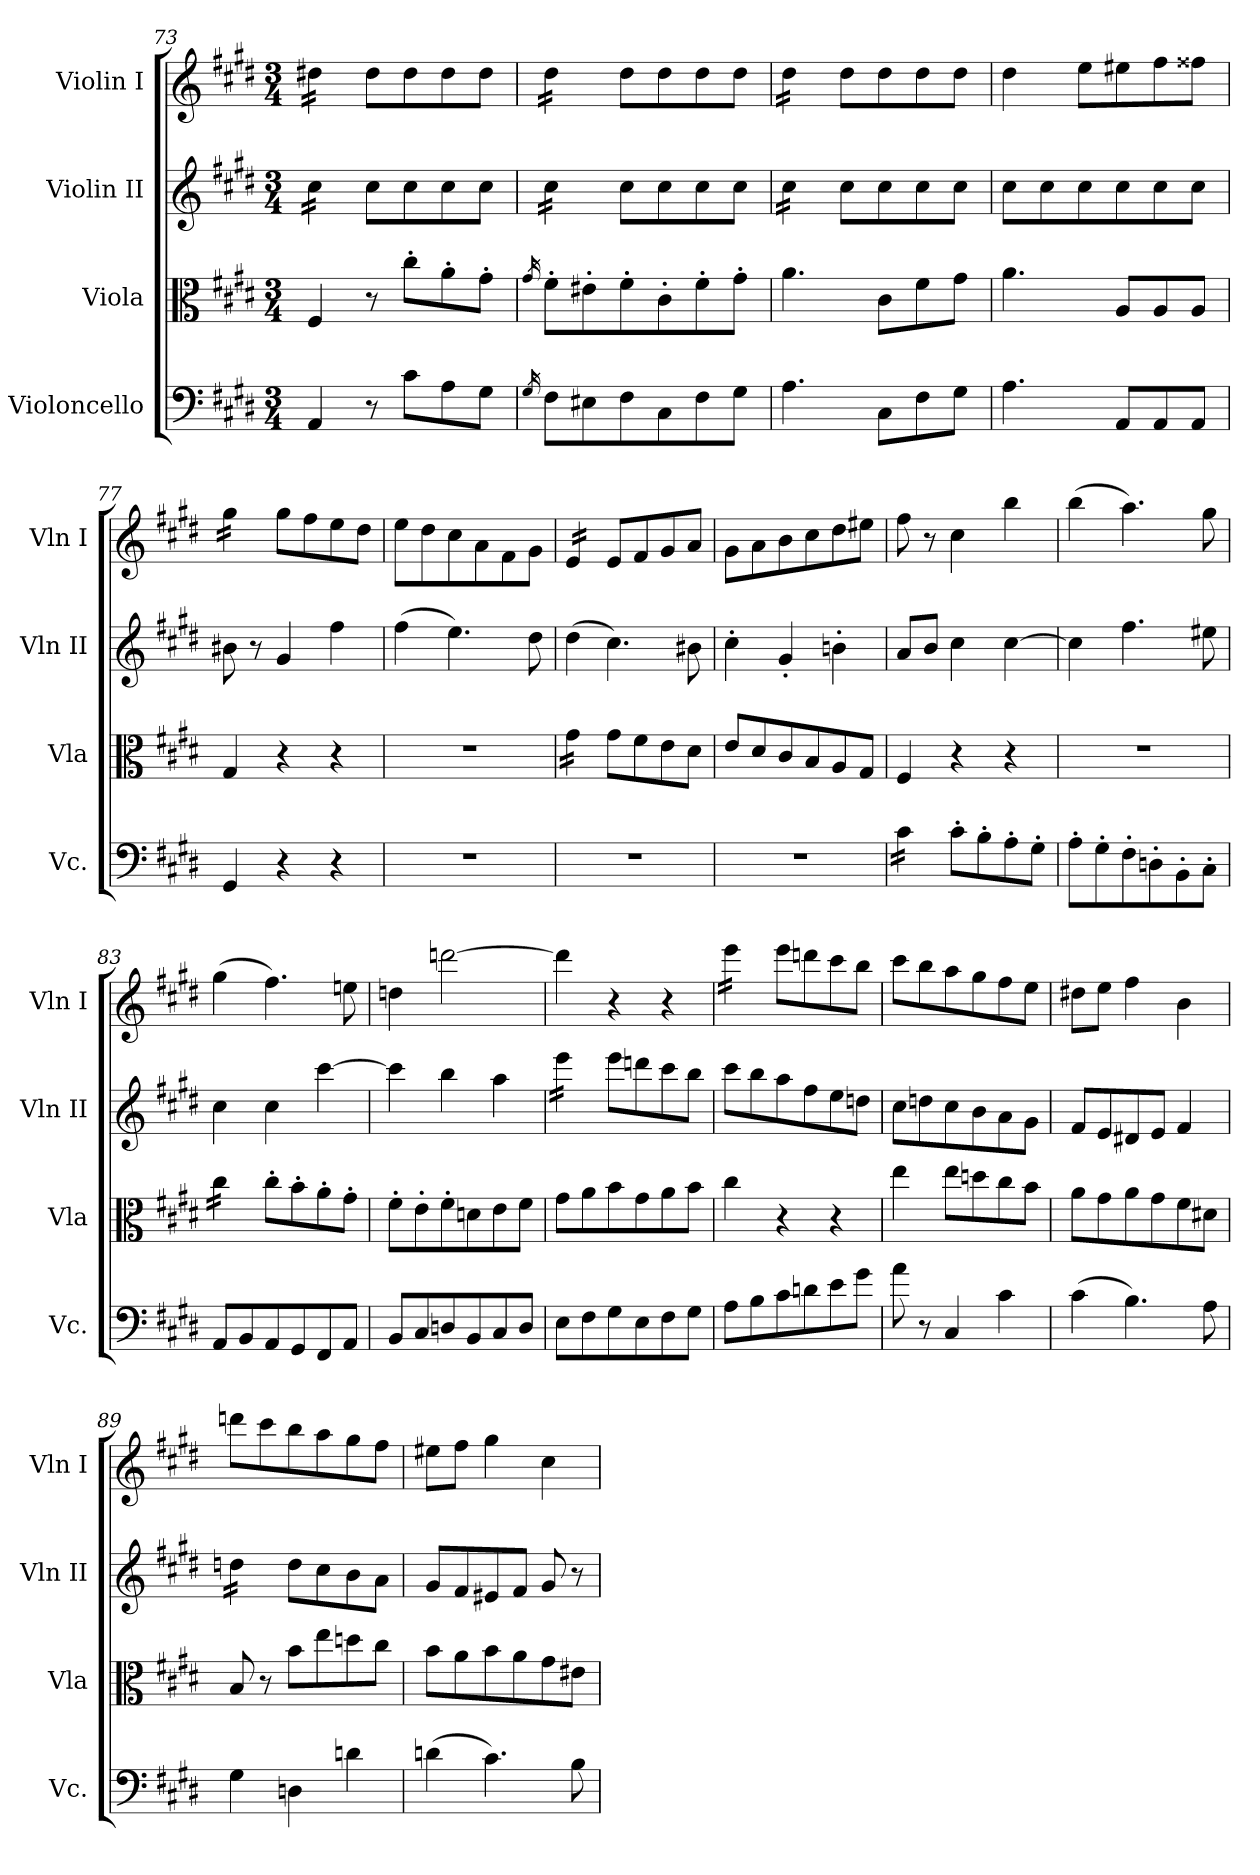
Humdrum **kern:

**kern	**kern	**kern	**kern
*part4	*part3	*part2	*part1
*staff4	*staff3	*staff2	*staff1
*I"Violoncello	*I"Viola	*I"Violin II	*I"Violin I
*I'Vc.	*I'Vla	*I'Vln II	*I'Vln I
*clefF4	*clefC3	*clefG2	*clefG2
*k[f#c#g#d#]	*k[f#c#g#d#]	*k[f#c#g#d#]	*k[f#c#g#d#]
*M3/4	*M3/4	*M3/4	*M3/4
=73	=73	=73	=73
*	*	*tremolo	*
*	*	*	*tremolo
4AA/	4F#/	16cc#\LL	16dd#X\LL
.	.	16cc#\	16dd#X\
.	.	16cc#\	16dd#X\
.	.	16cc#\JJ	16dd#X\JJ
*	*	*	*Xtremolo
*	*	*Xtremolo	*
8r	8r	8cc#\L	8dd#\L
8c#\L	8cc#'\L	8cc#\	8dd#\
8A\	8a'\	8cc#\	8dd#\
8G#\J	8g#'\J	8cc#\J	8dd#\J
=74	=74	=74	=74
16qG#/	16qg#/	.	.
*	*	*tremolo	*
*	*	*	*tremolo
8F#\L	8f#'\L	16cc#\LL	16dd#\LL
.	.	16cc#\	16dd#\
8E#X\	8e#X'\	16cc#\	16dd#\
.	.	16cc#\JJ	16dd#\JJ
*	*	*	*Xtremolo
*	*	*Xtremolo	*
8F#\	8f#'\	8cc#\L	8dd#\L
8C#\	8c#'\	8cc#\	8dd#\
8F#\	8f#'\	8cc#\	8dd#\
8G#\J	8g#'\J	8cc#\J	8dd#\J
!!LO:LB:g=z
=75	=75	=75	=75
*	*	*tremolo	*
*	*	*	*tremolo
4.A\	4.a\	16cc#\LL	16dd#\LL
.	.	16cc#\	16dd#\
.	.	16cc#\	16dd#\
.	.	16cc#\JJ	16dd#\JJ
*	*	*	*Xtremolo
*	*	*Xtremolo	*
.	.	8cc#\L	8dd#\L
8C#\L	8c#\L	8cc#\	8dd#\
8F#\	8f#\	8cc#\	8dd#\
8G#\J	8g#\J	8cc#\J	8dd#\J
=76	=76	=76	=76
4.A\	4.a\	8cc#\L	4dd#\
.	.	8cc#\	.
.	.	8cc#\	8ee\L
8AA/L	8A/L	8cc#\	8ee#X\
8AA/	8A/	8cc#\	8ff#\
8AA/J	8A/J	8cc#\J	8ff##X\J
=77	=77	=77	=77
*	*	*	*tremolo
4GG#/	4G#/	8b#X\	16gg#\LL
.	.	.	16gg#\
.	.	8r	16gg#\
.	.	.	16gg#\JJ
*	*	*	*Xtremolo
4r	4r	4g#/	8gg#\L
.	.	.	8ff#\
4r	4r	4ff#\	8ee\
.	.	.	8dd#\J
=78	=78	=78	=78
2.r	2.r	(4ff#\	8ee\L
.	.	.	8dd#\
.	.	4.ee\)	8cc#\
.	.	.	8a\
.	.	.	8f#\
.	.	8dd#\	8g#\J
=79	=79	=79	=79
*	*tremolo	*	*
*	*	*	*tremolo
2.r	16g#\LL	(4dd#\	16e/LL
.	16g#\	.	16e/
.	16g#\	.	16e/
.	16g#\JJ	.	16e/JJ
*	*	*	*Xtremolo
*	*Xtremolo	*	*
.	8g#\L	4.cc#\)	8e/L
.	8f#\	.	8f#/
.	8e\	.	8g#/
.	8d#\J	8b#X\	8a/J
=80	=80	=80	=80
2.r	8e/L	4cc#'\	8g#\L
.	8d#/	.	8a\
.	8c#/	4g#'/	8b\
.	8B/	.	8cc#\
.	8A/	4bn'\	8dd#\
.	8G#/J	.	8ee#X\J
=81	=81	=81	=81
*tremolo	*	*	*
16c#\LL	4F#/	8a/L	8ff#\
16c#\	.	.	.
16c#\	.	8b/J	8r
16c#\JJ	.	.	.
*Xtremolo	*	*	*
8c#'\L	4r	4cc#\	4cc#\
8B'\	.	.	.
8A'\	4r	[4cc#\	4bb\
8G#'\J	.	.	.
=82	=82	=82	=82
8A'\L	2.r	4cc#\]	(4bb\
8G#'\	.	.	.
8F#'\	.	4.ff#\	4.aa\)
8Dn'\	.	.	.
8BB'\	.	.	.
8C#'\J	.	8ee#X\	8gg#\
=83	=83	=83	=83
*	*tremolo	*	*
8AA/L	16cc#\LL	4cc#\	(4gg#\
.	16cc#\	.	.
8BB/	16cc#\	.	.
.	16cc#\JJ	.	.
*	*Xtremolo	*	*
8AA/	8cc#'\L	4cc#\	4.ff#\)
8GG#/	8b'\	.	.
8FF#/	8a'\	[4ccc#\	.
8AA/J	8g#'\J	.	8een\
!!LO:LB:g=z
=84	=84	=84	=84
8BB/L	8f#'\L	4ccc#\]	4ddn\
8C#/	8e'\	.	.
8Dn/	8f#'\	4bb\	[2dddn\
8BB/	8dn\	.	.
8C#/	8e\	4aa\	.
8D/J	8f#\J	.	.
=85	=85	=85	=85
*	*	*tremolo	*
8E\L	8g#\L	16eee\LL	4ddd\]
.	.	16eee\	.
8F#\	8a\	16eee\	.
.	.	16eee\JJ	.
*	*	*Xtremolo	*
8G#\	8b\	8eee\L	4r
8E\	8g#\	8dddn\	.
8F#\	8a\	8ccc#\	4r
8G#\J	8b\J	8bb\J	.
=86	=86	=86	=86
*	*	*	*tremolo
8A\L	4cc#\	8ccc#\L	16eee\LL
.	.	.	16eee\
8B\	.	8bb\	16eee\
.	.	.	16eee\JJ
*	*	*	*Xtremolo
8c#\	4r	8aa\	8eee\L
8dn\	.	8ff#\	8dddn\
8e\	4r	8ee\	8ccc#\
8g#\J	.	8ddn\J	8bb\J
=87	=87	=87	=87
8a\	4ee\	8cc#\L	8ccc#\L
8r	.	8ddn\	8bb\
4C#/	8ee\L	8cc#\	8aa\
.	8ddn\	8b\	8gg#\
4c#\	8cc#\	8a\	8ff#\
.	8b\J	8g#\J	8ee\J
=88	=88	=88	=88
(4c#\	8a\L	8f#/L	8dd#X\L
.	8g#\	8e/	8ee\J
4.B\)	8a\	8d#X/	4ff#\
.	8g#\	8e/J	.
.	8f#\	4f#/	4b\
8A\	8d#X\J	.	.
=89	=89	=89	=89
*	*	*tremolo	*
4G#\	8B/	16ddn\LL	8dddn\L
.	.	16ddn\	.
.	8r	16ddn\	8ccc#\
.	.	16ddn\JJ	.
*	*	*Xtremolo	*
4Dn\	8b\L	8dd\L	8bb\
.	8ee\	8cc#\	8aa\
4dn\	8ddn\	8b\	8gg#\
.	8cc#\J	8a\J	8ff#\J
=90	=90	=90	=90
(4dn\	8b\L	8g#/L	8ee#X\L
.	8a\	8f#/	8ff#\J
4.c#\)	8b\	8e#X/	4gg#\
.	8a\	8f#/J	.
.	8g#\	8g#/	4cc#\
8B\	8e#X\J	8r	.
=	=	=	=
*-	*-	*-	*-
